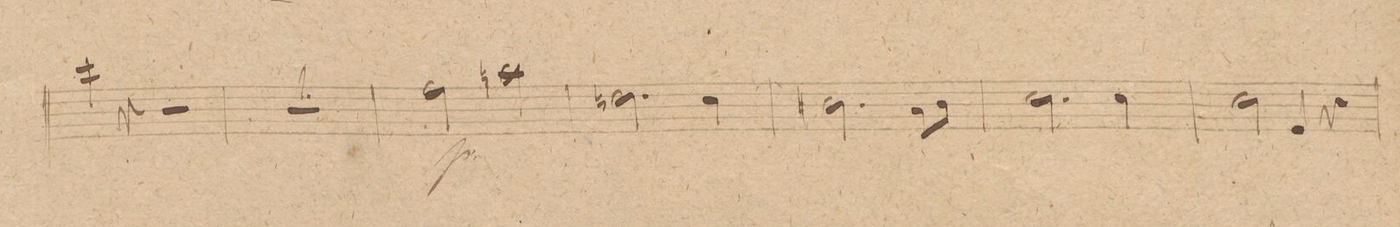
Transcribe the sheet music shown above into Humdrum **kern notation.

**kern	**dynam
*I"Basso.	*
*clefF4	*
*k[f#c#g#]	*
*met(c|)	*
*M2/2	*
4e\	.
4r	.
2r	.
=22	=22
1r	.
=23	=23
2A\	p
2cn\	.
=24	=24
2.Fn\	.
4E\	.
=25	=25
2.D#X\	.
8C#\L	.
8D#\J	.
=26	=26
2.E\	.
4E\	.
=27	=27
2E\	.
4GG#/	.
4r	.
=28	=28
*-	*-
